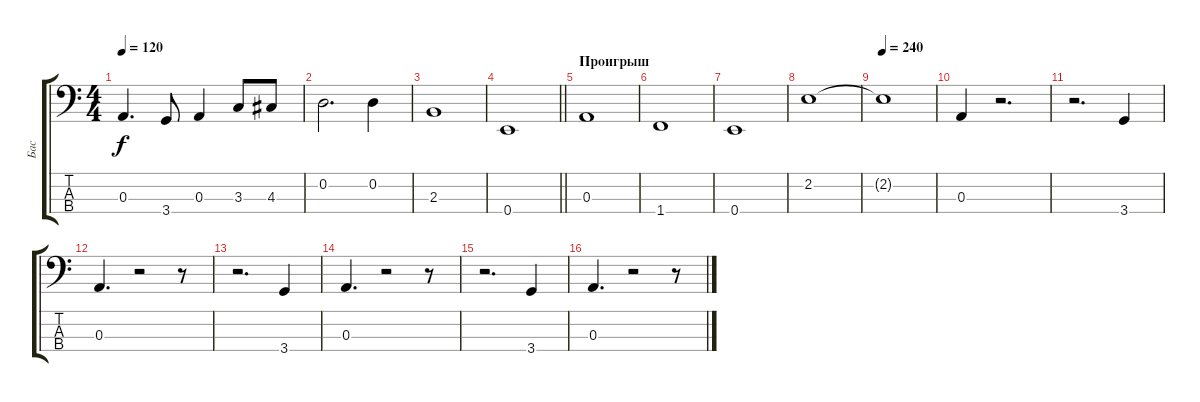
\track ("Бас" "Бас") {instrument electricbassfinger}
\staff {score tabs}
\tuning (G2 D2 A1 E1) {hide}
\ts (4 4)
\tempo 120
\clef f4
\ks c
0.3.4{d dy f} 3.4.8 0.3.4 3.3.8 4.3.8 |
0.2.2{d} 0.2.4 |
2.3.1 |
\barLineRight lightlight
0.4.1 |
\section ("" "Проигрыш")
0.3.1 |
1.4.1 |
0.4.1 |
2.2.1 |
\tempo 240
2.2{t}.1 |
0.3.4 r.2{d} |
r.2{d} 3.4.4 |
0.3.4{d} r.2 r.8 |
r.2{d} 3.4.4 |
0.3.4{d} r.2 r.8 |
r.2{d} 3.4.4 |
0.3.4{d} r.2 r.8
